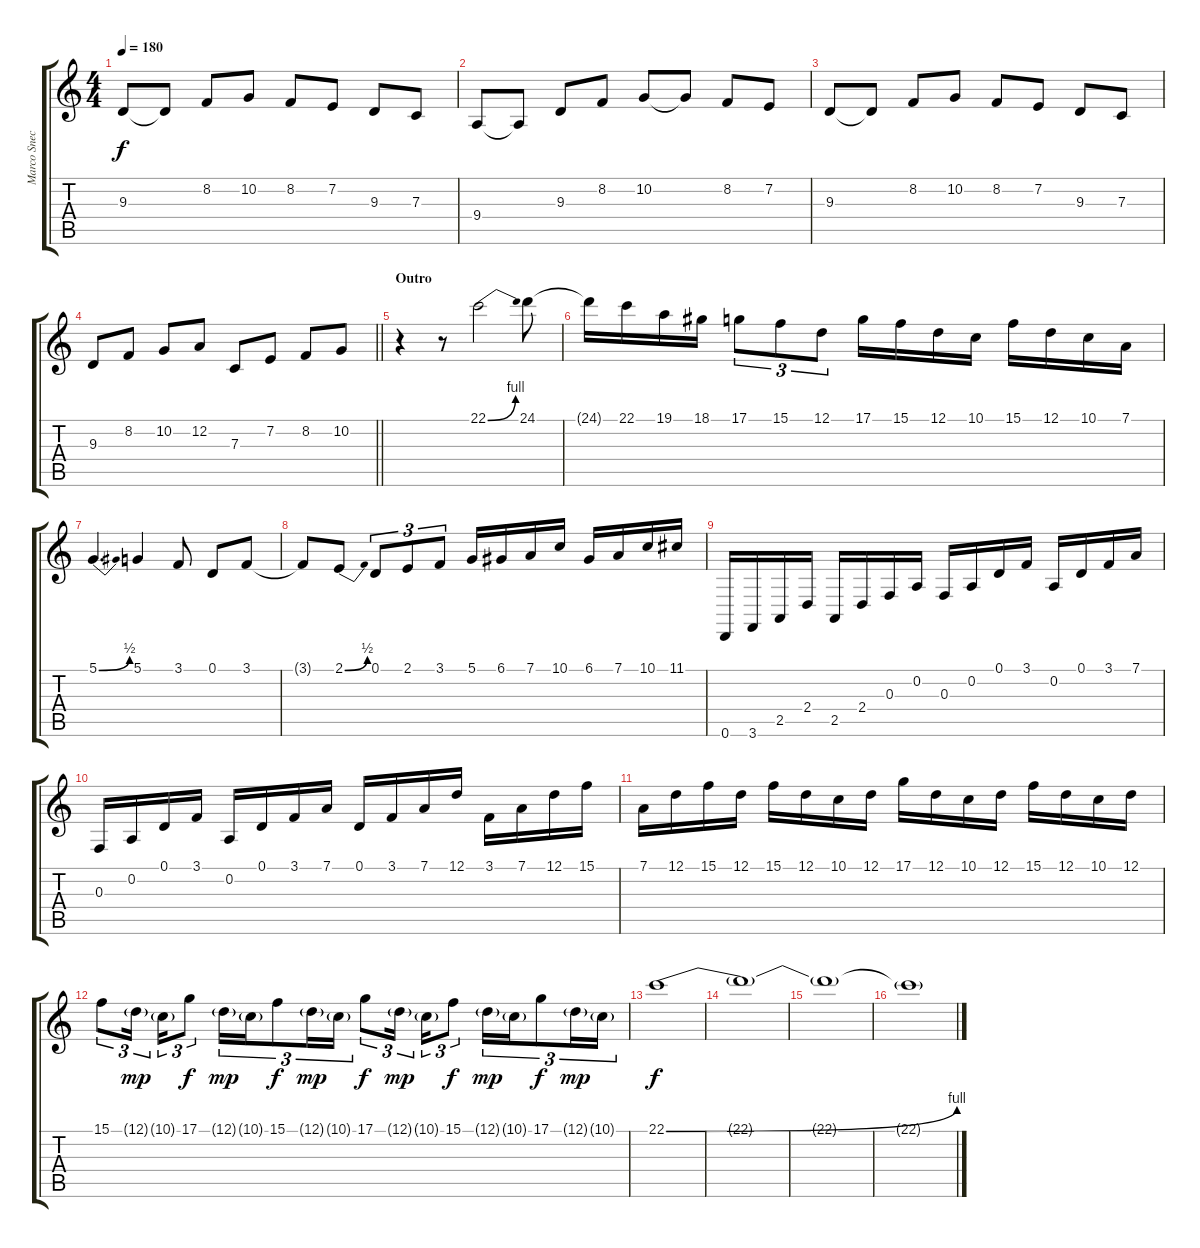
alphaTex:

\track ("Marco Sneck - Keyboards" "Marco Snec") {instrument lead1square}
\staff {score tabs}
\tuning (D4 A3 F3 C3 G2 D2) {hide}
\ts (4 4)
\tempo 180
\clef g2
\ks c
9.3.8{dy f} 9.3{t}.8 8.2.8 10.2.8 8.2.8 7.2.8 9.3.8 7.3.8 |
9.4.8 9.4{t}.8 9.3.8 8.2.8 10.2.8 10.2{t}.8 8.2.8 7.2.8 |
9.3.8 9.3{t}.8 8.2.8 10.2.8 8.2.8 7.2.8 9.3.8 7.3.8 |
\barLineRight lightlight
9.3.8 8.2.8 10.2.8 12.2.8 7.3.8 7.2.8 8.2.8 10.2.8 |
\section ("" "Outro")
r.4 r.8 22.1{be (bend 0 0 60 4)}.2{volume 13} 24.1.8 |
24.1{t}.16 22.1.16 19.1.16 18.1.16 17.1.8{tu (3 2)} 15.1.8{tu (3 2)} 12.1.8{tu (3 2)} 17.1.16 15.1.16 12.1.16 10.1.16 15.1.16 12.1.16 10.1.16 7.1.16 |
5.1{be (bend 0 0 60 2)}.4{d} 5.1.4 3.1.8 0.1.8 3.1.8 |
3.1{t}.8 2.1{be (bend 0 0 60 2)}.8 0.1.8{tu (3 2)} 2.1.8{tu (3 2)} 3.1.8{tu (3 2)} 5.1.16 6.1.16 7.1.16 10.1.16 6.1.16 7.1.16 10.1.16 11.1.16 |
0.6.16 3.6.16 2.5.16 2.4.16 2.5.16 2.4.16 0.3.16 0.2.16 0.3.16 0.2.16 0.1.16 3.1.16 0.2.16 0.1.16 3.1.16 7.1.16 |
0.3.16 0.2.16 0.1.16 3.1.16 0.2.16 0.1.16 3.1.16 7.1.16 0.1.16 3.1.16 7.1.16 12.1.16 3.1.16 7.1.16 12.1.16 15.1.16 |
7.1.16 12.1.16 15.1.16 12.1.16 15.1.16 12.1.16 10.1.16 12.1.16 17.1.16 12.1.16 10.1.16 12.1.16 15.1.16 12.1.16 10.1.16 12.1.16 |
15.1.8{tu (3 2)} 12.1{g}.16{tu (3 2) dy mp beam splitsecondary} 10.1{g}.16{tu (3 2)} 17.1.8{tu (3 2) dy f} 12.1{g}.16{tu (3 2) dy mp} 10.1{g}.16{tu (3 2)} 15.1.8{tu (3 2) dy f} 12.1{g}.16{tu (3 2) dy mp} 10.1{g}.16{tu (3 2)} 17.1.8{tu (3 2) dy f} 12.1{g}.16{tu (3 2) dy mp beam splitsecondary} 10.1{g}.16{tu (3 2)} 15.1.8{tu (3 2) dy f} 12.1{g}.16{tu (3 2) dy mp} 10.1{g}.16{tu (3 2)} 17.1.8{tu (3 2) dy f} 12.1{g}.16{tu (3 2) dy mp} 10.1{g}.16{tu (3 2)} |
22.1{be (bend 0 0 60 4)}.1{dy f volume 0} |
22.1{t}.1 |
22.1{t}.1 |
22.1{t}.1
